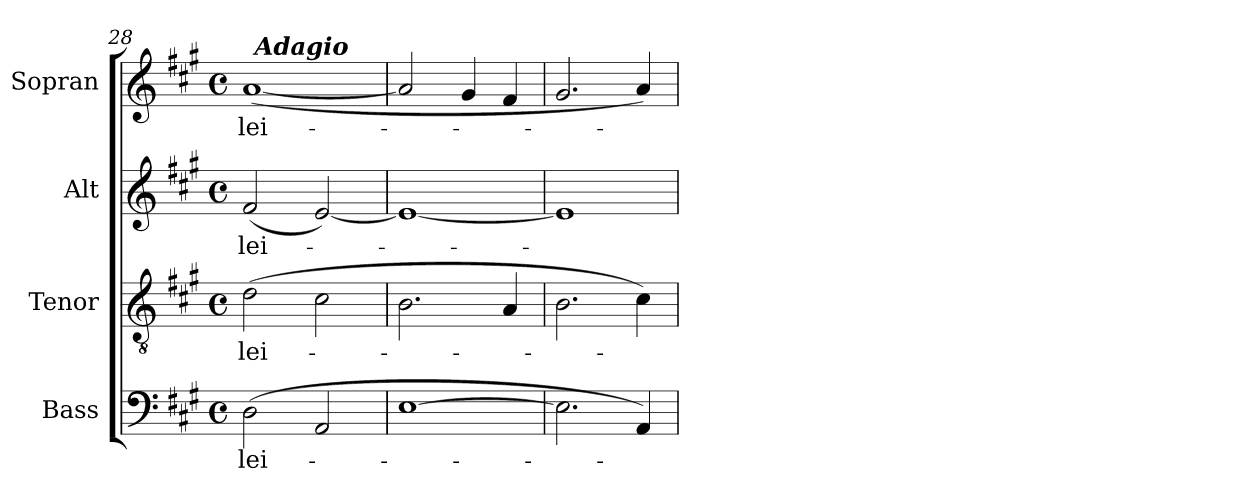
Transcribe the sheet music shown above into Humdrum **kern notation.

**kern	**text	**kern	**text	**kern	**text	**kern	**text
*part4	*part4	*part3	*part3	*part2	*part2	*part1	*part1
*staff4	*staff4	*staff3	*staff3	*staff2	*staff2	*staff1	*staff1
*I"Bass	*	*I"Tenor	*	*I"Alt	*	*I"Sopran	*
*I'B.	*	*I'T.	*	*I'A.	*	*I'S.	*
*clefF4	*	*clefGv2	*	*clefG2	*	*clefG2	*
*k[f#c#g#]	*	*k[f#c#g#]	*	*k[f#c#g#]	*	*k[f#c#g#]	*
*A:	*	*A:	*	*A:	*	*A:	*
*M4/4	*	*M4/4	*	*M4/4	*	*M4/4	*
*met(c)	*	*met(c)	*	*met(c)	*	*met(c)	*
=28	=28	=28	=28	=28	=28	=28	=28
!	!LO:LY:b	!	!LO:LY:b	!	!LO:LY:b	!	!LO:LY:b
*	*	*	*	*	*	*^	*
(>2D\	-lei-	(>2d\	-lei-	(<2f#/	-lei-	(<[1a	32ryy	-lei-
!	!	!	!	!	!	!	!LO:TX:a:Bi:t=Adagio	!
.	.	.	.	.	.	.	2ryy	.
2AA/	.	2c#\	.	[2e/)	.	.	.	.
.	.	.	.	.	.	.	4...ryy	.
*	*	*	*	*	*	*v	*v	*
=29	=29	=29	=29	=29	=29	=29	=29
[1E	.	2.B\	.	1e_	.	2a/]	.
.	.	.	.	.	.	4g#/	.
.	.	4A/	.	.	.	4f#/	.
=30	=30	=30	=30	=30	=30	=30	=30
2.E\]	.	2.B\	.	1e]	.	2.g#/	.
4AA/)	.	4c#\)	.	.	.	4a/)	.
=	=	=	=	=	=	=	=
*-	*-	*-	*-	*-	*-	*-	*-
